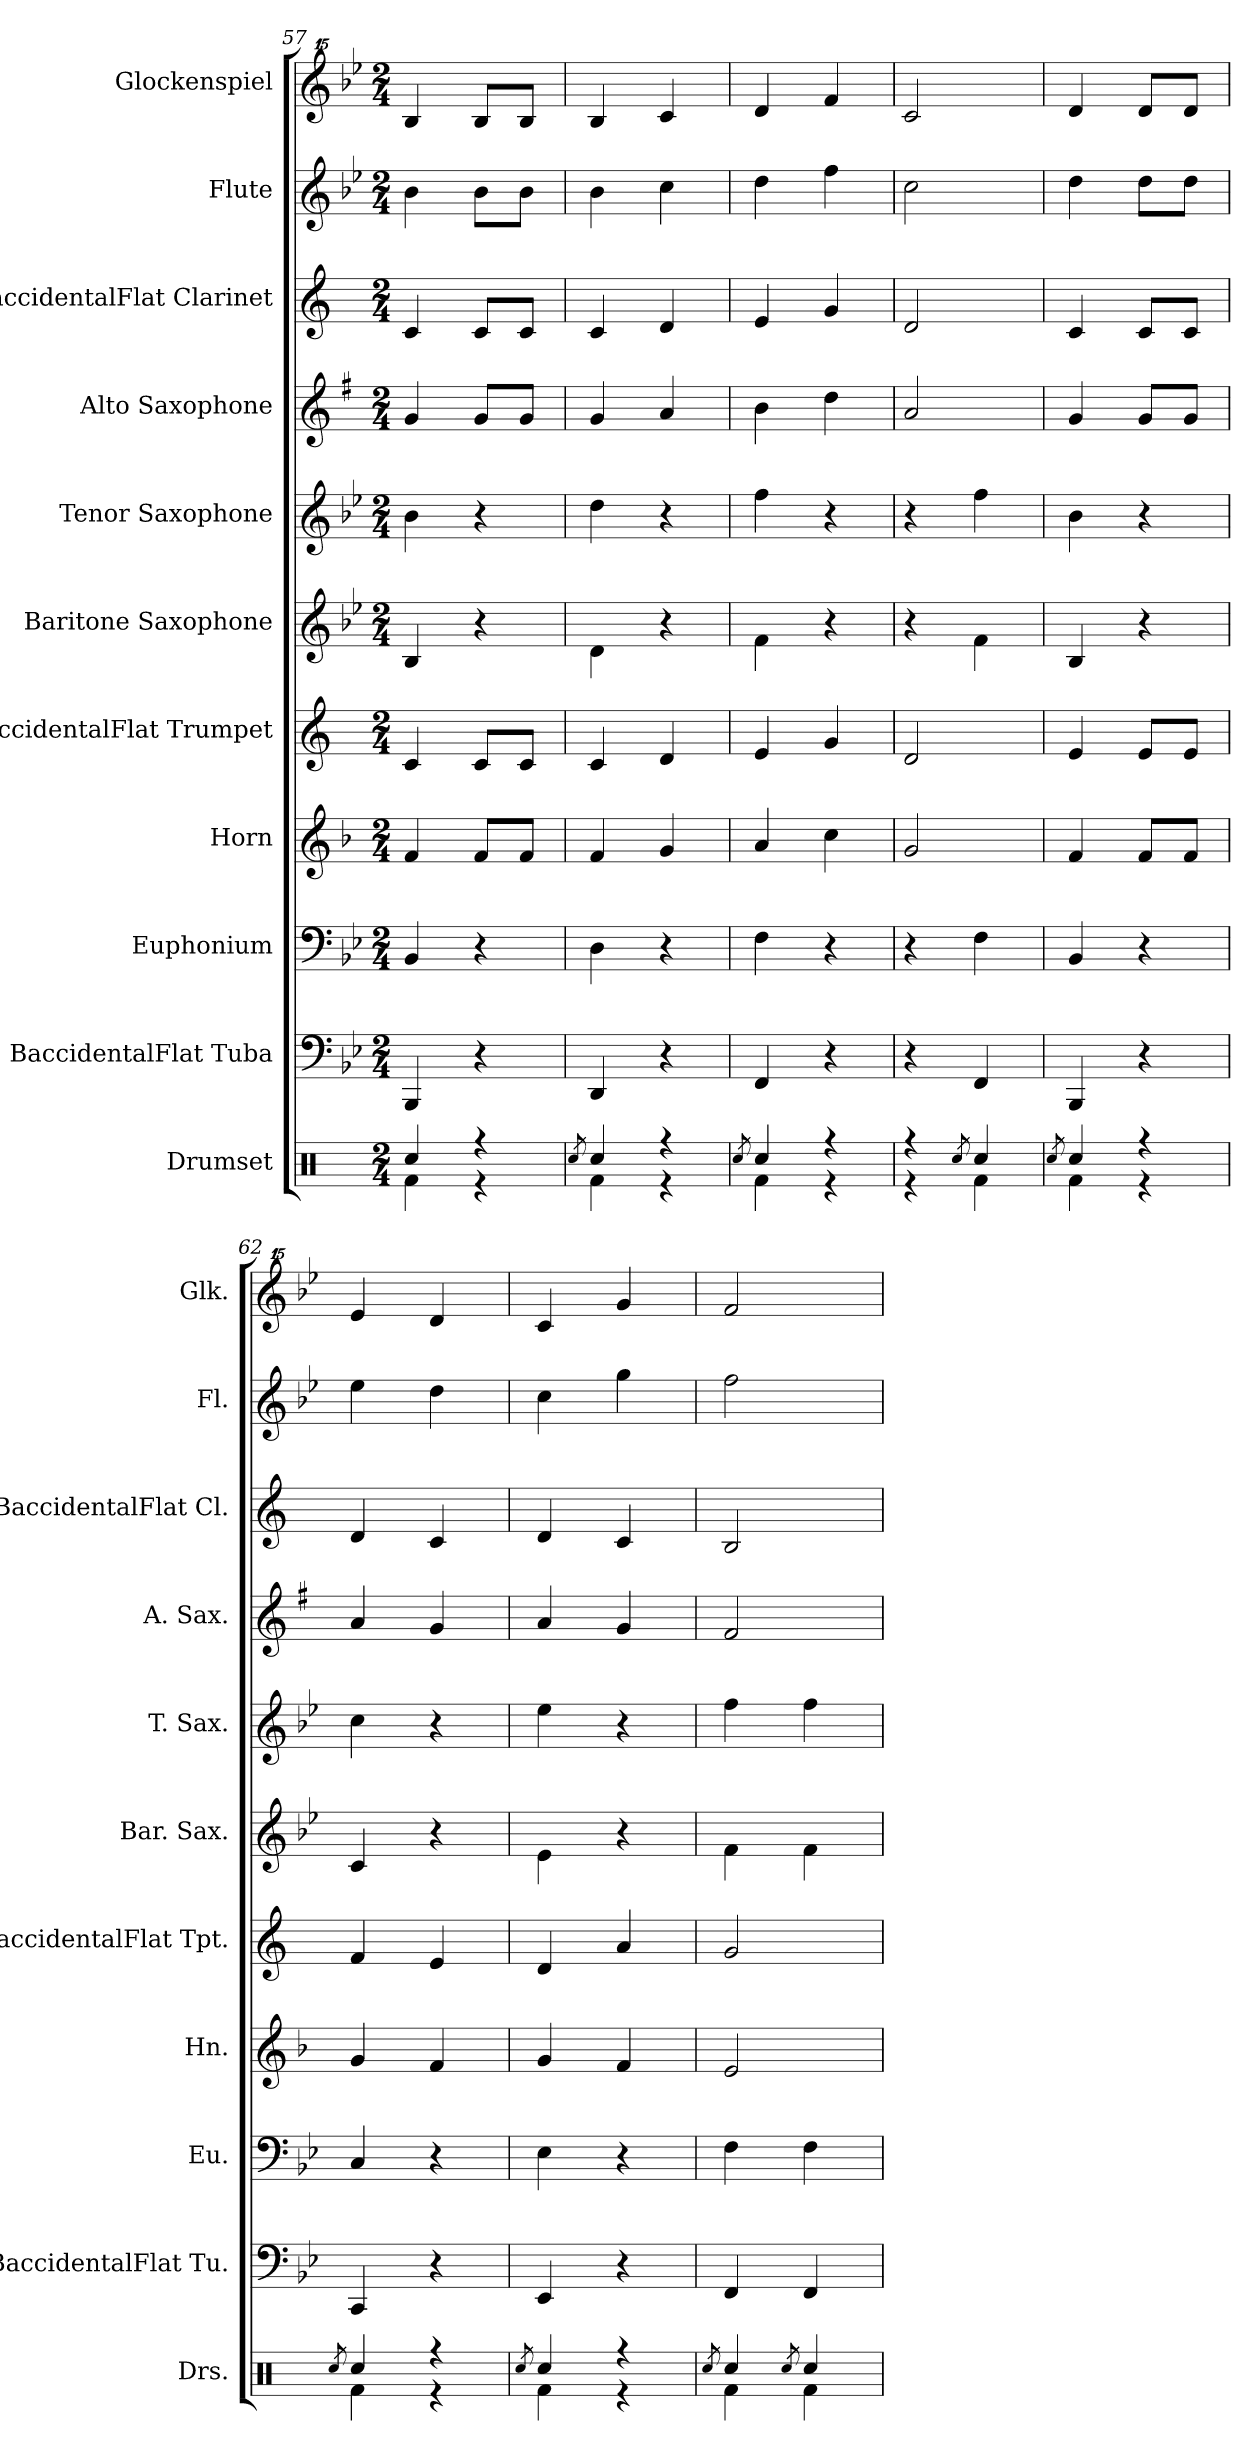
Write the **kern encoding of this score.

**kern	**kern	**kern	**kern	**kern	**kern	**kern	**kern	**kern	**kern	**kern
*part11	*part10	*part9	*part8	*part7	*part6	*part5	*part4	*part3	*part2	*part1
*staff11	*staff10	*staff9	*staff8	*staff7	*staff6	*staff5	*staff4	*staff3	*staff2	*staff1
*I"Drumset	*I"BaccidentalFlat Tuba	*I"Euphonium	*I"Horn	*I"BaccidentalFlat Trumpet	*I"Baritone Saxophone	*I"Tenor Saxophone	*I"Alto Saxophone	*I"BaccidentalFlat Clarinet	*I"Flute	*I"Glockenspiel
*I'Drs.	*I'BaccidentalFlat Tu.	*I'Eu.	*I'Hn.	*I'BaccidentalFlat Tpt.	*I'Bar. Sax.	*I'T. Sax.	*I'A. Sax.	*I'BaccidentalFlat Cl.	*I'Fl.	*I'Glk.
!!LO:PB:g=z
*clefX	*clefF4	*clefF4	*clefG2	*clefG2	*clefG2	*clefG2	*clefG2	*clefG2	*clefG2	*clefG^^2
*	*	*	*ITrd4c7	*ITrd1c2	*ITrd12c21	*ITrd8c14	*ITrd5c9	*ITrd1c2	*	*
*k[]	*k[b-e-]	*k[b-e-]	*k[b-e-]	*k[b-e-]	*k[b-e-]	*k[b-e-]	*k[b-e-]	*k[b-e-]	*k[b-e-]	*k[b-e-]
*M2/4	*M2/4	*M2/4	*M2/4	*M2/4	*M2/4	*M2/4	*M2/4	*M2/4	*M2/4	*M2/4
=57	=57	=57	=57	=57	=57	=57	=57	=57	=57	=57
*^	*	*	*	*	*	*	*	*	*	*
4Rcc/	4Rf\	4BBB-/	4BB-/	4B-/	4B-/	4BB-/	4B-\	4B-/	4B-/	4b-\	4bb-/
4r	4r	4r	4r	8B-/L	8B-/L	4r	4r	8B-/L	8B-/L	8b-\L	8bb-/L
.	.	.	.	8B-/J	8B-/J	.	.	8B-/J	8B-/J	8b-\J	8bb-/J
=58	=58	=58	=58	=58	=58	=58	=58	=58	=58	=58	=58
8qRcc/	.	.	.	.	.	.	.	.	.	.	.
4Rcc/	4Rf\	4DD/	4D\	4B-/	4B-/	4D\	4d\	4B-/	4B-/	4b-\	4bb-/
4r	4r	4r	4r	4c/	4c/	4r	4r	4c/	4c/	4cc\	4ccc/
=59	=59	=59	=59	=59	=59	=59	=59	=59	=59	=59	=59
8qRcc/	.	.	.	.	.	.	.	.	.	.	.
4Rcc/	4Rf\	4FF/	4F\	4d/	4d/	4F\	4f\	4d\	4d/	4dd\	4ddd/
4r	4r	4r	4r	4f\	4f/	4r	4r	4f\	4f/	4ff\	4fff/
=60	=60	=60	=60	=60	=60	=60	=60	=60	=60	=60	=60
4r	4r	4r	4r	2c/	2c/	4r	4r	2c/	2c/	2cc\	2ccc/
8qRcc/	.	.	.	.	.	.	.	.	.	.	.
4Rcc/	4Rf\	4FF/	4F\	.	.	4F\	4f\	.	.	.	.
=61	=61	=61	=61	=61	=61	=61	=61	=61	=61	=61	=61
8qRcc/	.	.	.	.	.	.	.	.	.	.	.
4Rcc/	4Rf\	4BBB-/	4BB-/	4B-/	4d/	4BB-/	4B-\	4B-/	4B-/	4dd\	4ddd/
4r	4r	4r	4r	8B-/L	8d/L	4r	4r	8B-/L	8B-/L	8dd\L	8ddd/L
.	.	.	.	8B-/J	8d/J	.	.	8B-/J	8B-/J	8dd\J	8ddd/J
=62	=62	=62	=62	=62	=62	=62	=62	=62	=62	=62	=62
8qRcc/	.	.	.	.	.	.	.	.	.	.	.
4Rcc/	4Rf\	4CC/	4C/	4c/	4e-/	4C/	4c\	4c/	4c/	4ee-\	4eee-/
4r	4r	4r	4r	4B-/	4d/	4r	4r	4B-/	4B-/	4dd\	4ddd/
=63	=63	=63	=63	=63	=63	=63	=63	=63	=63	=63	=63
8qRcc/	.	.	.	.	.	.	.	.	.	.	.
4Rcc/	4Rf\	4EE-/	4E-\	4c/	4c/	4E-\	4e-\	4c/	4c/	4cc\	4ccc/
4r	4r	4r	4r	4B-/	4g/	4r	4r	4B-/	4B-/	4gg\	4ggg/
=64	=64	=64	=64	=64	=64	=64	=64	=64	=64	=64	=64
8qRcc/	.	.	.	.	.	.	.	.	.	.	.
4Rcc/	4Rf\	4FF/	4F\	2A/	2f/	4F\	4f\	2A/	2A/	2ff\	2fff/
8qRcc/	.	.	.	.	.	.	.	.	.	.	.
4Rcc/	4Rf\	4FF/	4F\	.	.	4F\	4f\	.	.	.	.
*v	*v	*	*	*	*	*	*	*	*	*	*
=	=	=	=	=	=	=	=	=	=	=
*-	*-	*-	*-	*-	*-	*-	*-	*-	*-	*-
